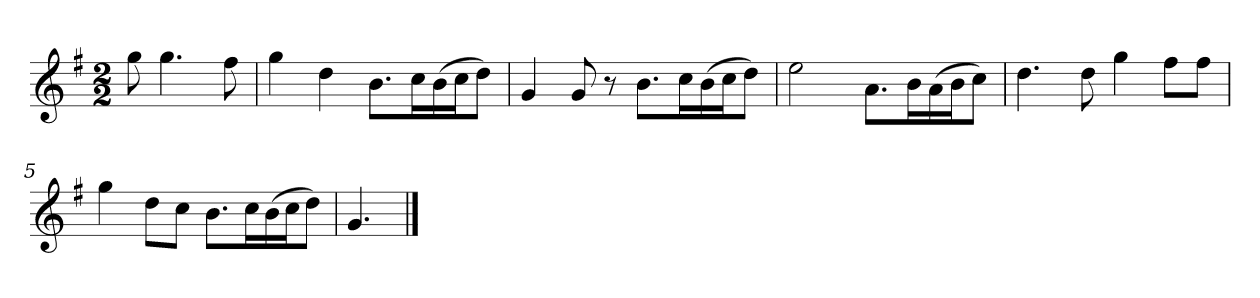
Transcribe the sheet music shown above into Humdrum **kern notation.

**kern
*part1
*staff1
*k[f#]
*M2/2
*MM120
=
8gg
4.gg
8ff#
=1
4gg
4dd
8.bL
16ccL
(16b
16ccJ
8ddJ)
=2
4g
8g
8r
8.bL
16ccL
(16b
16ccJ
8ddJ)
=3
2ee
8.aL
16bL
(16a
16bJ
8ccJ)
=4
4.dd
8dd
4gg
8ff#L
8ff#J
=5
4gg
8ddL
8ccJ
8.bL
16ccL
(16b
16ccJ
8ddJ)
=6
4.g
==
*-
